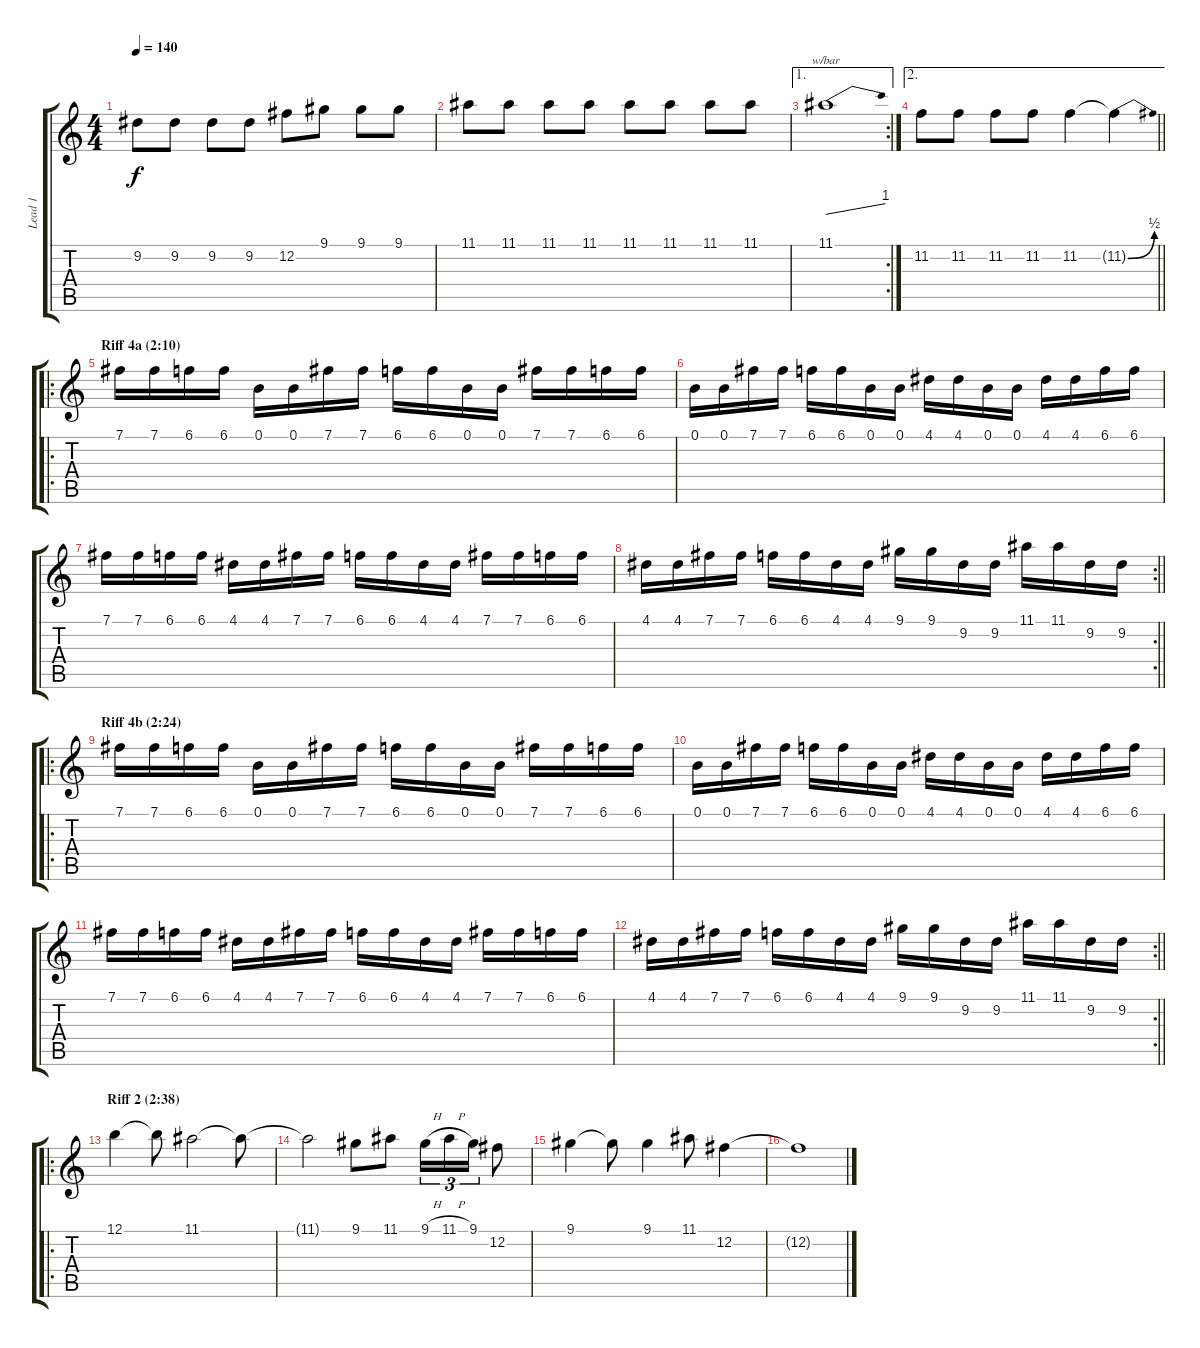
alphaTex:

\track ("Lead 1" "Lead 1") {instrument distortionguitar}
\staff {score tabs}
\tuning (B3 Gb3 D3 A2 E2 B1) {hide}
\ts (4 4)
\tempo 140
\clef g2
\ks c
9.2.8{dy f} 9.2.8 9.2.8 9.2.8 12.2.8 9.1.8 9.1.8 9.1.8 |
11.1.8 11.1.8 11.1.8 11.1.8 11.1.8 11.1.8 11.1.8 11.1.8 |
\ae 1
\rc 2
11.1.1{tbe (dive default 0 0 60 4)} |
\ae 2
\barLineRight lightlight
11.2.8 11.2.8 11.2.8 11.2.8 11.2.4 11.2{be (bend 0 0 60 2) t}.4 |
\ro
\section ("" "Riff 4a (2:10)")
7.1.16 7.1.16 6.1.16 6.1.16 0.1.16 0.1.16 7.1.16 7.1.16 6.1.16 6.1.16 0.1.16 0.1.16 7.1.16 7.1.16 6.1.16 6.1.16 |
0.1.16 0.1.16 7.1.16 7.1.16 6.1.16 6.1.16 0.1.16 0.1.16 4.1.16 4.1.16 0.1.16 0.1.16 4.1.16 4.1.16 6.1.16 6.1.16 |
7.1.16 7.1.16 6.1.16 6.1.16 4.1.16 4.1.16 7.1.16 7.1.16 6.1.16 6.1.16 4.1.16 4.1.16 7.1.16 7.1.16 6.1.16 6.1.16 |
\rc 2
\barLineRight lightlight
4.1.16 4.1.16 7.1.16 7.1.16 6.1.16 6.1.16 4.1.16 4.1.16 9.1.16 9.1.16 9.2.16 9.2.16 11.1.16 11.1.16 9.2.16 9.2.16 |
\ro
\section ("" "Riff 4b (2:24)")
7.1.16 7.1.16 6.1.16 6.1.16 0.1.16 0.1.16 7.1.16 7.1.16 6.1.16 6.1.16 0.1.16 0.1.16 7.1.16 7.1.16 6.1.16 6.1.16 |
0.1.16 0.1.16 7.1.16 7.1.16 6.1.16 6.1.16 0.1.16 0.1.16 4.1.16 4.1.16 0.1.16 0.1.16 4.1.16 4.1.16 6.1.16 6.1.16 |
7.1.16 7.1.16 6.1.16 6.1.16 4.1.16 4.1.16 7.1.16 7.1.16 6.1.16 6.1.16 4.1.16 4.1.16 7.1.16 7.1.16 6.1.16 6.1.16 |
\rc 2
\barLineRight lightlight
4.1.16 4.1.16 7.1.16 7.1.16 6.1.16 6.1.16 4.1.16 4.1.16 9.1.16 9.1.16 9.2.16 9.2.16 11.1.16 11.1.16 9.2.16 9.2.16 |
\ro
\section ("" "Riff 2 (2:38)")
12.1.4 12.1{t}.8 11.1.2 11.1{t}.8 |
11.1{t}.2 9.1.8 11.1.8 9.1{h}.16{tu (3 2)} 11.1{h}.16{tu (3 2)} 9.1.16{tu (3 2)} 12.2.8 |
9.1.4 9.1{t}.8 9.1.4 11.1.8 12.2.4 |
12.2{t}.1
